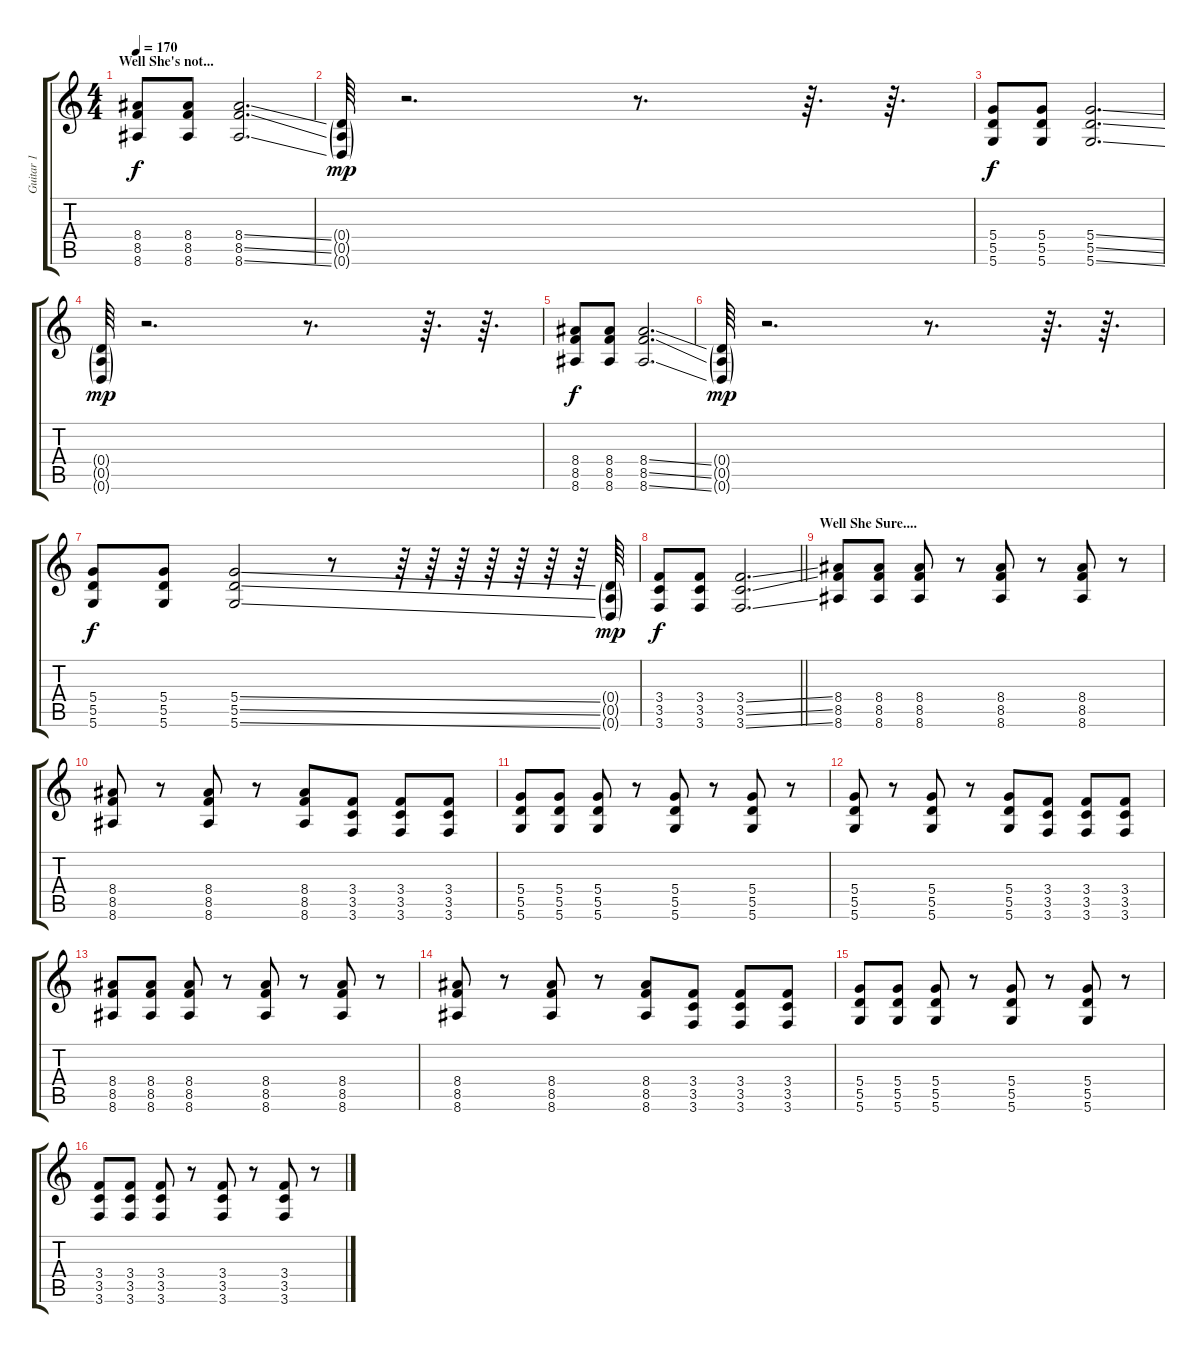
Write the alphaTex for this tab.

\track ("Guitar 1" "Guitar 1") {instrument distortionguitar}
\staff {score tabs}
\tuning (E4 B3 G3 D3 A2 D2) {hide}
\ts (4 4)
\section ("" "Well She's not...")
\tempo 170
\clef g2
\ks c
(8.4 8.5 8.6).8{dy f} (8.4 8.5 8.6).8 (8.4{ss} 8.5{ss} 8.6{ss}).2{d} |
(0.4{g} 0.5{g} 0.6{g}).64{dy mp} r.2{d} r.8{d} r.64{d} r.64{d} |
(5.4 5.5 5.6).8{dy f} (5.4 5.5 5.6).8 (5.4{ss} 5.5{ss} 5.6{ss}).2{d} |
(0.4{g} 0.5{g} 0.6{g}).64{dy mp} r.2{d} r.8{d} r.64{d} r.64{d} |
(8.4 8.5 8.6).8{dy f} (8.4 8.5 8.6).8 (8.4{ss} 8.5{ss} 8.6{ss}).2{d} |
(0.4{g} 0.5{g} 0.6{g}).64{dy mp} r.2{d} r.8{d} r.64{d} r.64{d} |
(5.4 5.5 5.6).8{dy f} (5.4 5.5 5.6).8 (5.4{ss} 5.5{ss} 5.6{ss}).2 r.8 r.64 r.64 r.64 r.64 r.64 r.64 r.64 (0.4{g} 0.5{g} 0.6{g}).64{dy mp} |
\barLineRight lightlight
(3.4 3.5 3.6).8{dy f} (3.4 3.5 3.6).8 (3.4{ss} 3.5{ss} 3.6{ss}).2{d} |
\section ("" "Well She Sure....")
(8.4 8.5 8.6).8 (8.4 8.5 8.6).8 (8.4 8.5 8.6).8 r.8 (8.4 8.5 8.6).8 r.8 (8.4 8.5 8.6).8 r.8 |
(8.4 8.5 8.6).8 r.8 (8.4 8.5 8.6).8 r.8 (8.4 8.5 8.6).8 (3.4 3.5 3.6).8 (3.4 3.5 3.6).8 (3.4 3.5 3.6).8 |
(5.4 5.5 5.6).8 (5.4 5.5 5.6).8 (5.4 5.5 5.6).8 r.8 (5.4 5.5 5.6).8 r.8 (5.4 5.5 5.6).8 r.8 |
(5.4 5.5 5.6).8 r.8 (5.4 5.5 5.6).8 r.8 (5.4 5.5 5.6).8 (3.4 3.5 3.6).8 (3.4 3.5 3.6).8 (3.4 3.5 3.6).8 |
(8.4 8.5 8.6).8 (8.4 8.5 8.6).8 (8.4 8.5 8.6).8 r.8 (8.4 8.5 8.6).8 r.8 (8.4 8.5 8.6).8 r.8 |
(8.4 8.5 8.6).8 r.8 (8.4 8.5 8.6).8 r.8 (8.4 8.5 8.6).8 (3.4 3.5 3.6).8 (3.4 3.5 3.6).8 (3.4 3.5 3.6).8 |
(5.4 5.5 5.6).8 (5.4 5.5 5.6).8 (5.4 5.5 5.6).8 r.8 (5.4 5.5 5.6).8 r.8 (5.4 5.5 5.6).8 r.8 |
(3.4 3.5 3.6).8 (3.4 3.5 3.6).8 (3.4 3.5 3.6).8 r.8 (3.4 3.5 3.6).8 r.8 (3.4 3.5 3.6).8 r.8
